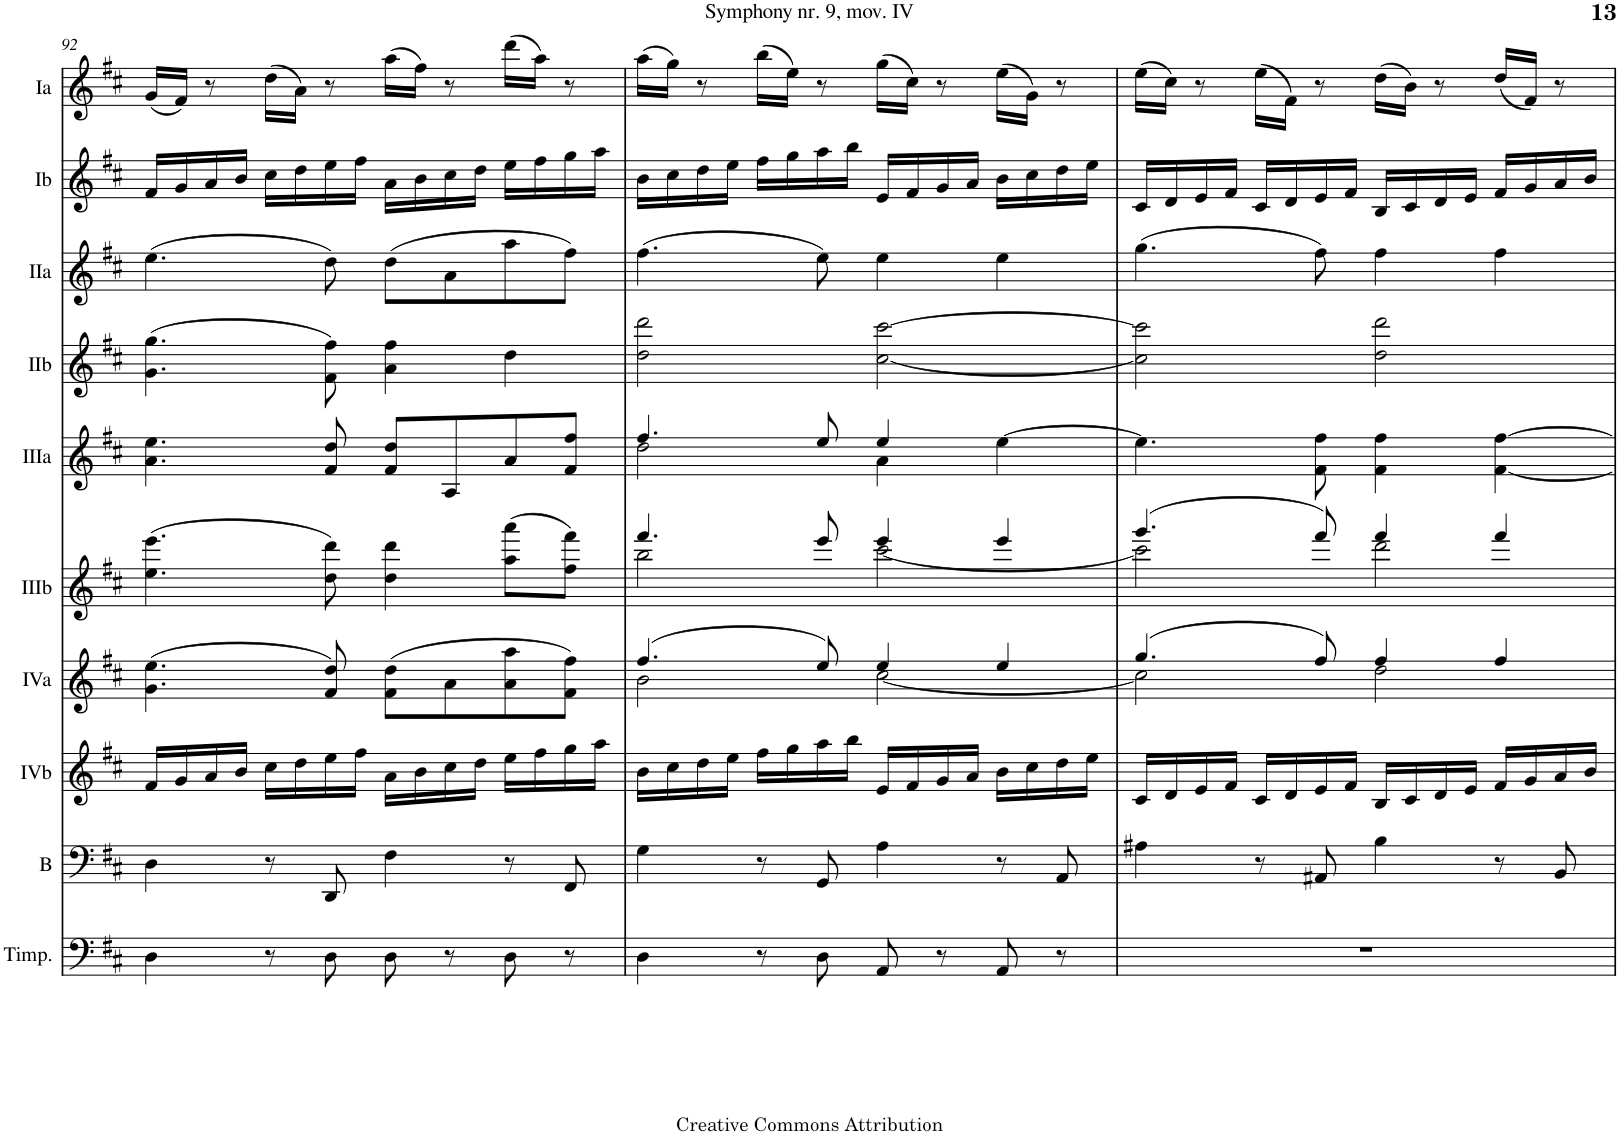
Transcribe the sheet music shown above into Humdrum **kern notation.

**kern	**kern	**kern	**kern	**kern	**kern	**kern	**kern	**kern	**kern
*part10	*part9	*part8	*part7	*part6	*part5	*part4	*part3	*part2	*part1
*staff10	*staff9	*staff8	*staff7	*staff6	*staff5	*staff4	*staff3	*staff2	*staff1
*I"Timpani	*I"Bass	*I"Acc. 4b	*I"Acc. 4a	*I"Acc. 3b	*I"Acc. 3a	*I"Acc. 2b	*I"Acc. 2a	*I"Acc. 1b	*I"Acc. 1a
*I'Timp.	*I'B	*	*	*	*	*	*	*	*
!!LO:PB:g=z
*clefF4	*clefF4	*clefG2	*clefG2	*clefG2	*clefG2	*clefG2	*clefG2	*clefG2	*clefG2
*	*Trd7c12	*Trd7c12	*Trd7c12	*Trd7c12	*Trd7c12	*	*	*	*
*k[f#c#]	*k[f#c#]	*k[f#c#]	*k[f#c#]	*k[f#c#]	*k[f#c#]	*k[f#c#]	*k[f#c#]	*k[f#c#]	*k[f#c#]
*M4/4	*M4/4	*M4/4	*M4/4	*M4/4	*M4/4	*M4/4	*M4/4	*M4/4	*M4/4
*met(c)	*met(c)	*met(c)	*met(c)	*met(c)	*met(c)	*met(c)	*met(c)	*met(c)	*met(c)
=92	=92	=92	=92	=92	=92	=92	=92	=92	=92
4D\	4D\	16f#/LL	(4.g\ 4.ee\	(4.ee\ 4.eee\	4.a\ 4.ee\	(4.g\ 4.gg\	(4.ee\	16f#/LL	(16g/LL
.	.	16g/	.	.	.	.	.	16g/	16f#/JJ)
.	.	16a/	.	.	.	.	.	16a/	8r
.	.	16b/JJ	.	.	.	.	.	16b/JJ	.
8r	8r	16cc#\LL	.	.	.	.	.	16cc#\LL	(16dd\LL
.	.	16dd\	.	.	.	.	.	16dd\	16a\JJ)
8D\	8DD/	16ee\	8f#/ 8dd/)	8dd\ 8ddd\)	8f#/ 8dd/	8f#\ 8ff#\)	8dd\)	16ee\	8r
.	.	16ff#\JJ	.	.	.	.	.	16ff#\JJ	.
8D\	4F#\	16a\LL	(8f#\ 8dd\L	4dd\ 4ddd\	8f#/ 8dd/L	4a\ 4ff#\	(8dd\L	16a\LL	(16aa\LL
.	.	16b\	.	.	.	.	.	16b\	16ff#\JJ)
8r	.	16cc#\	8a\	.	8A/	.	8a\	16cc#\	8r
.	.	16dd\JJ	.	.	.	.	.	16dd\JJ	.
8D\	8r	16ee\LL	8a\ 8aa\	(8aa\ 8aaa\L	8a/	4dd\	8aa\	16ee\LL	(16ddd\LL
.	.	16ff#\	.	.	.	.	.	16ff#\	16aa\JJ)
8r	8FF#/	16gg\	8f#\ 8ff#\J)	8ff#\ 8fff#\J)	8f#/ 8ff#/J	.	8ff#\J)	16gg\	8r
.	.	16aa\JJ	.	.	.	.	.	16aa\JJ	.
=93	=93	=93	=93	=93	=93	=93	=93	=93	=93
*	*	*	*^	*^	*^	*	*	*	*
4D\	4G\	16b\LL	(4.ff#/	2b\	4.fff#/	2bb\	4.ff#/	2dd\	2dd\ 2ddd\	(4.ff#\	16b\LL	(16aa\LL
.	.	16cc#\	.	.	.	.	.	.	.	.	16cc#\	16gg\JJ)
.	.	16dd\	.	.	.	.	.	.	.	.	16dd\	8r
.	.	16ee\JJ	.	.	.	.	.	.	.	.	16ee\JJ	.
8r	8r	16ff#\LL	.	.	.	.	.	.	.	.	16ff#\LL	(16bb\LL
.	.	16gg\	.	.	.	.	.	.	.	.	16gg\	16ee\JJ)
8D\	8GG/	16aa\	8ee/)	.	8eee/	.	8ee/	.	.	8ee\)	16aa\	8r
.	.	16bb\JJ	.	.	.	.	.	.	.	.	16bb\JJ	.
8AA/	4A\	16e/LL	4ee/	[2cc#\	4eee/	[2ccc#\	4ee/	4a\	[2cc#\ [2ccc#\	4ee\	16e/LL	(16gg\LL
.	.	16f#/	.	.	.	.	.	.	.	.	16f#/	16cc#\JJ)
8r	.	16g/	.	.	.	.	.	.	.	.	16g/	8r
.	.	16a/JJ	.	.	.	.	.	.	.	.	16a/JJ	.
8AA/	8r	16b\LL	4ee/	.	4eee/	.	[4ee\	4ryy	.	4ee\	16b\LL	(16ee\LL
.	.	16cc#\	.	.	.	.	.	.	.	.	16cc#\	16g\JJ)
8r	8AA/	16dd\	.	.	.	.	.	.	.	.	16dd\	8r
.	.	16ee\JJ	.	.	.	.	.	.	.	.	16ee\JJ	.
*	*	*	*	*	*	*	*v	*v	*	*	*	*
=94	=94	=94	=94	=94	=94	=94	=94	=94	=94	=94	=94
1r	4A#X\	16c#/LL	(4.gg/	2cc#\]	(4.ggg/	2ccc#\]	4.ee\]	2cc#\] 2ccc#\]	(4.gg\	16c#/LL	(16ee\LL
.	.	16d/	.	.	.	.	.	.	.	16d/	16cc#\JJ)
.	.	16e/	.	.	.	.	.	.	.	16e/	8r
.	.	16f#/JJ	.	.	.	.	.	.	.	16f#/JJ	.
.	8r	16c#/LL	.	.	.	.	.	.	.	16c#/LL	(16ee\LL
.	.	16d/	.	.	.	.	.	.	.	16d/	16f#\JJ)
.	8AA#X/	16e/	8ff#/)	.	8fff#/)	.	8f#\ 8ff#\	.	8ff#\)	16e/	8r
.	.	16f#/JJ	.	.	.	.	.	.	.	16f#/JJ	.
.	4B\	16B/LL	4ff#/	2dd\	4fff#/	2ddd\	4f#\ 4ff#\	2dd\ 2ddd\	4ff#\	16B/LL	(16dd\LL
.	.	16c#/	.	.	.	.	.	.	.	16c#/	16b\JJ)
.	.	16d/	.	.	.	.	.	.	.	16d/	8r
.	.	16e/JJ	.	.	.	.	.	.	.	16e/JJ	.
.	8r	16f#/LL	4ff#/	.	4fff#/	.	[4f#\ [4ff#\	.	4ff#\	16f#/LL	(16dd/LL
.	.	16g/	.	.	.	.	.	.	.	16g/	16f#/JJ)
.	8BB/	16a/	.	.	.	.	.	.	.	16a/	8r
.	.	16b/JJ	.	.	.	.	.	.	.	16b/JJ	.
*	*	*	*v	*v	*	*	*	*	*	*	*
*	*	*	*	*v	*v	*	*	*	*	*
=	=	=	=	=	=	=	=	=	=
*-	*-	*-	*-	*-	*-	*-	*-	*-	*-
